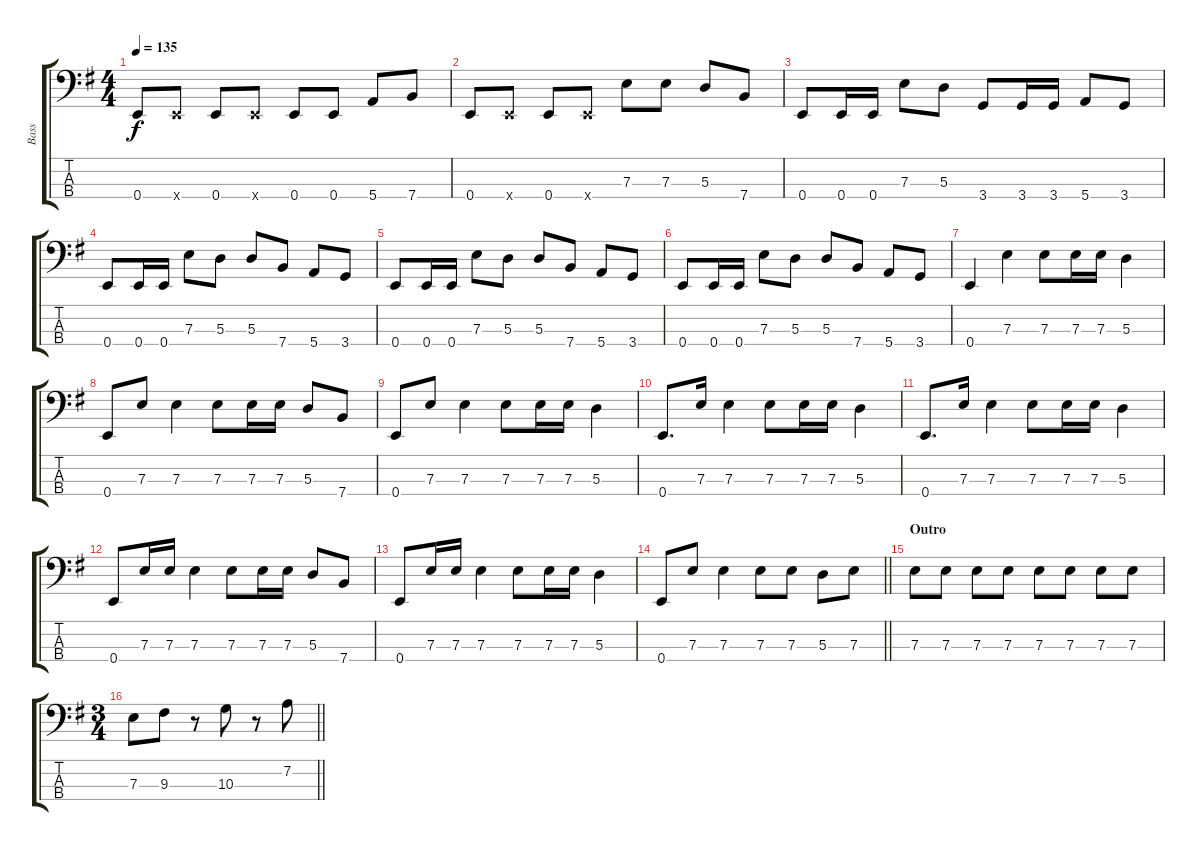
\track ("Bass" "Bass") {instrument electricbassfinger}
\staff {score tabs}
\tuning (G2 D2 A1 E1) {hide}
\ts (4 4)
\tempo 135
\clef f4
\ks g
0.4.8{dy f} 0.4{x}.8 0.4.8 0.4{x}.8 0.4.8 0.4.8 5.4.8 7.4.8 |
0.4.8 0.4{x}.8 0.4.8 0.4{x}.8 7.3.8 7.3.8 5.3.8 7.4.8 |
0.4.8 0.4.16 0.4.16 7.3.8 5.3.8 3.4.8 3.4.16 3.4.16 5.4.8 3.4.8 |
0.4.8 0.4.16 0.4.16 7.3.8 5.3.8 5.3.8 7.4.8 5.4.8 3.4.8 |
0.4.8 0.4.16 0.4.16 7.3.8 5.3.8 5.3.8 7.4.8 5.4.8 3.4.8 |
0.4.8 0.4.16 0.4.16 7.3.8 5.3.8 5.3.8 7.4.8 5.4.8 3.4.8 |
0.4.4 7.3.4 7.3.8 7.3.16 7.3.16 5.3.4 |
0.4.8 7.3.8 7.3.4 7.3.8 7.3.16 7.3.16 5.3.8 7.4.8 |
0.4.8 7.3.8 7.3.4 7.3.8 7.3.16 7.3.16 5.3.4 |
0.4.8{d} 7.3.16 7.3.4 7.3.8 7.3.16 7.3.16 5.3.4 |
0.4.8{d} 7.3.16 7.3.4 7.3.8 7.3.16 7.3.16 5.3.4 |
0.4.8 7.3.16 7.3.16 7.3.4 7.3.8 7.3.16 7.3.16 5.3.8 7.4.8 |
0.4.8 7.3.16 7.3.16 7.3.4 7.3.8 7.3.16 7.3.16 5.3.4 |
\barLineRight lightlight
0.4.8 7.3.8 7.3.4 7.3.8 7.3.8 5.3.8 7.3.8 |
\section ("" "Outro")
7.3.8 7.3.8 7.3.8 7.3.8 7.3.8 7.3.8 7.3.8 7.3.8 |
\ts (3 4)
\barLineRight lightlight
7.3.8 9.3.8 r.8 10.3.8 r.8 7.2.8
